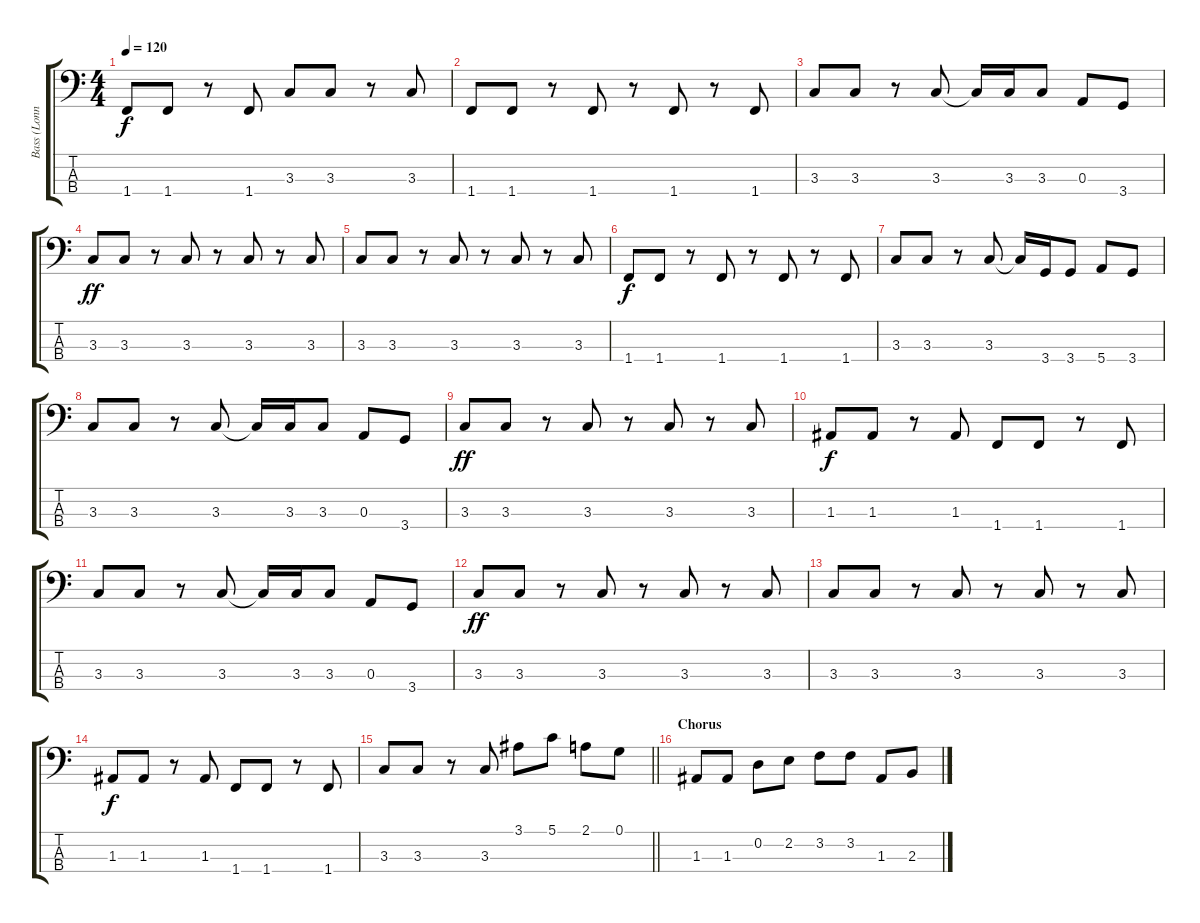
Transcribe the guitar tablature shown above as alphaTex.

\track ("Bass (Lonnie Turner)" "Bass (Lonn") {instrument electricbasspick}
\staff {score tabs}
\tuning (G2 D2 A1 E1) {hide}
\ts (4 4)
\tempo 120
\clef f4
\ks c
1.4.8{dy f} 1.4.8 r.8 1.4.8 3.3.8 3.3.8 r.8 3.3.8 |
1.4.8 1.4.8 r.8 1.4.8 r.8 1.4.8 r.8 1.4.8 |
3.3.8 3.3.8 r.8 3.3.8 3.3{t}.16 3.3.16 3.3.8 0.3.8 3.4.8 |
3.3.8{dy ff} 3.3.8 r.8 3.3.8 r.8 3.3.8 r.8 3.3.8 |
3.3.8 3.3.8 r.8 3.3.8 r.8 3.3.8 r.8 3.3.8 |
1.4.8{dy f} 1.4.8 r.8 1.4.8 r.8 1.4.8 r.8 1.4.8 |
3.3.8 3.3.8 r.8 3.3.8 3.3{t}.16 3.4.16 3.4.8 5.4.8 3.4.8 |
3.3.8 3.3.8 r.8 3.3.8 3.3{t}.16 3.3.16 3.3.8 0.3.8 3.4.8 |
3.3.8{dy ff} 3.3.8 r.8 3.3.8 r.8 3.3.8 r.8 3.3.8 |
1.3.8{dy f} 1.3.8 r.8 1.3.8 1.4.8 1.4.8 r.8 1.4.8 |
3.3.8 3.3.8 r.8 3.3.8 3.3{t}.16 3.3.16 3.3.8 0.3.8 3.4.8 |
3.3.8{dy ff} 3.3.8 r.8 3.3.8 r.8 3.3.8 r.8 3.3.8 |
3.3.8 3.3.8 r.8 3.3.8 r.8 3.3.8 r.8 3.3.8 |
1.3.8{dy f} 1.3.8 r.8 1.3.8 1.4.8 1.4.8 r.8 1.4.8 |
\barLineRight lightlight
3.3.8 3.3.8 r.8 3.3.8 3.1.8 5.1.8 2.1.8 0.1.8 |
\section ("" "Chorus")
1.3.8 1.3.8 0.2.8 2.2.8 3.2.8 3.2.8 1.3.8 2.3.8
